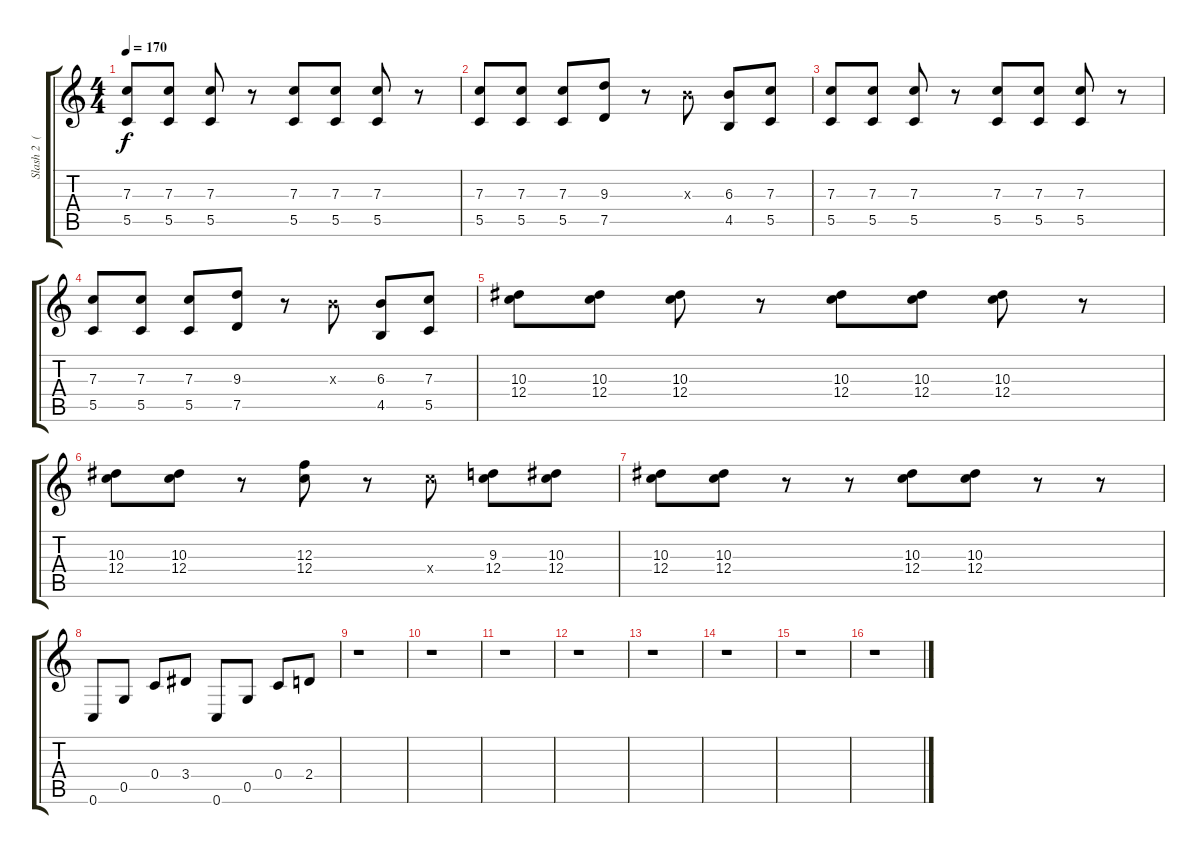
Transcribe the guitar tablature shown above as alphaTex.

\track ("Slash 2  ( Lead Guitar )" "Slash 2  (") {instrument distortionguitar}
\staff {score tabs}
\tuning (D4 A3 F3 C3 G2 C2) {hide}
\ts (4 4)
\tempo 170
\clef g2
\ks c
(7.3 5.5).8{dy f} (7.3 5.5).8 (7.3 5.5).8 r.8 (7.3 5.5).8 (7.3 5.5).8 (7.3 5.5).8 r.8 |
(7.3 5.5).8 (7.3 5.5).8 (7.3 5.5).8 (9.3 7.5).8 r.8 6.3{x}.8 (6.3 4.5).8 (7.3 5.5).8 |
(7.3 5.5).8 (7.3 5.5).8 (7.3 5.5).8 r.8 (7.3 5.5).8 (7.3 5.5).8 (7.3 5.5).8 r.8 |
(7.3 5.5).8 (7.3 5.5).8 (7.3 5.5).8 (9.3 7.5).8 r.8 6.3{x}.8 (6.3 4.5).8 (7.3 5.5).8 |
(10.3 12.4).8 (10.3 12.4).8 (10.3 12.4).8 r.8 (10.3 12.4).8 (10.3 12.4).8 (10.3 12.4).8 r.8 |
(10.3 12.4).8 (10.3 12.4).8 r.8 (12.3 12.4).8 r.8 12.4{x}.8 (9.3 12.4).8 (10.3 12.4).8 |
(10.3 12.4).8 (10.3 12.4).8 r.8 r.8 (10.3 12.4).8 (10.3 12.4).8 r.8 r.8 |
0.6.8 0.5.8 0.4.8 3.4.8 0.6.8 0.5.8 0.4.8 2.4.8 |
r.1 |
r.1 |
r.1 |
r.1 |
r.1 |
r.1 |
r.1 |
r.1
